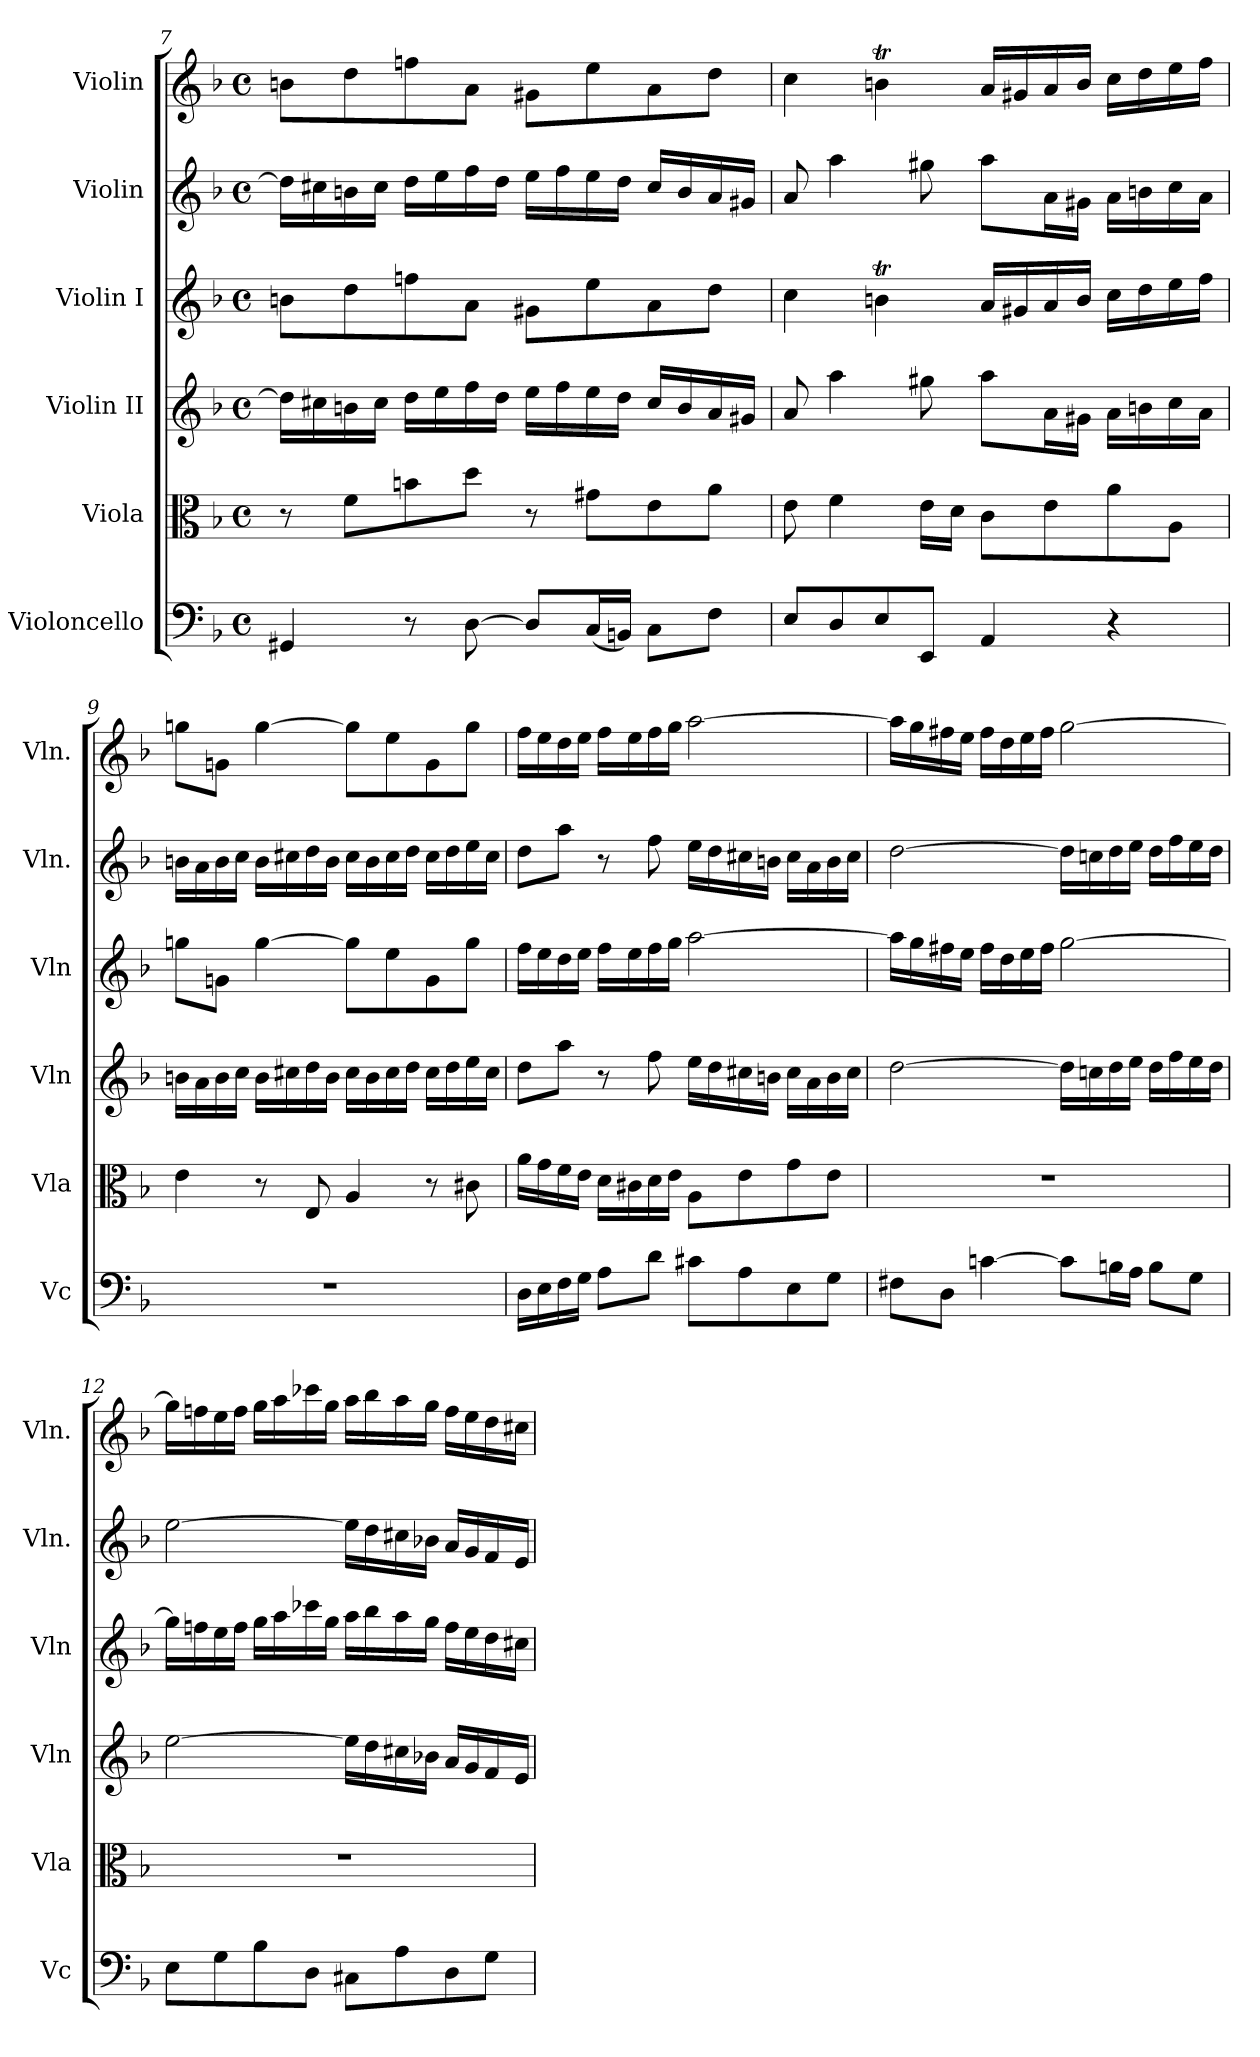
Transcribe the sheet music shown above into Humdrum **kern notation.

**kern	**kern	**kern	**kern	**kern	**kern
*part6	*part5	*part4	*part3	*part2	*part1
*staff6	*staff5	*staff4	*staff3	*staff2	*staff1
*I"Violoncello	*I"Viola	*I"Violin II	*I"Violin I	*I"Violin	*I"Violin
*I'Vc	*I'Vla	*I'Vln	*I'Vln	*I'Vln.	*I'Vln.
!!LO:LB:g=z
*clefF4	*clefC3	*clefG2	*clefG2	*clefG2	*clefG2
*k[b-]	*k[b-]	*k[b-]	*k[b-]	*k[b-]	*k[b-]
*M4/4	*M4/4	*M4/4	*M4/4	*M4/4	*M4/4
*met(c)	*met(c)	*met(c)	*met(c)	*met(c)	*met(c)
=7	=7	=7	=7	=7	=7
4GG#X/	8r	16dd\LL]	8bn\L	16dd\LL]	8bn\L
.	.	16cc#X\	.	16cc#X\	.
.	8f\L	16bn\	8dd\	16bn\	8dd\
.	.	16cc#\JJ	.	16cc#\JJ	.
8r	8bn\	16dd\LL	8ffn\	16dd\LL	8ffn\
.	.	16ee\	.	16ee\	.
[8D\	8dd\J	16ff\	8a\J	16ff\	8a\J
.	.	16dd\JJ	.	16dd\JJ	.
8D/L]	8r	16ee\LL	8g#X\L	16ee\LL	8g#X\L
.	.	16ff\	.	16ff\	.
(16C/L	8g#X\L	16ee\	8ee\	16ee\	8ee\
16BBn/JJ)	.	16dd\JJ	.	16dd\JJ	.
8C\L	8e\	16cc#/LL	8a\	16cc#/LL	8a\
.	.	16b/	.	16b/	.
8F\J	8a\J	16a/	8dd\J	16a/	8dd\J
.	.	16g#X/JJ	.	16g#X/JJ	.
=8	=8	=8	=8	=8	=8
8E/L	8e\	8a/	4cc\	8a/	4cc\
8D/	4f\	4aa\	.	4aa\	.
8E/	.	.	4bnt\	.	4bnt\
8EE/J	16e\LL	8gg#X\	.	8gg#X\	.
.	16d\JJ	.	.	.	.
4AA/	8c\L	8aa\L	16a/LL	8aa\L	16a/LL
.	.	.	16g#X/	.	16g#X/
.	8e\	16a\L	16a/	16a\L	16a/
.	.	16g#X\JJ	16b/JJ	16g#X\JJ	16b/JJ
4r	8a\	16a\LL	16cc\LL	16a\LL	16cc\LL
.	.	16bn\	16dd\	16bn\	16dd\
.	8A\J	16cc\	16ee\	16cc\	16ee\
.	.	16a\JJ	16ff\JJ	16a\JJ	16ff\JJ
!!LO:PB:g=z
=9	=9	=9	=9	=9	=9
1r	4e\	16bn\LL	8ggn\L	16bn\LL	8ggn\L
.	.	16a\	.	16a\	.
.	.	16b\	8gn\J	16b\	8gn\J
.	.	16cc\JJ	.	16cc\JJ	.
.	8r	16b\LL	[4gg\	16b\LL	[4gg\
.	.	16cc#X\	.	16cc#X\	.
.	8E/	16dd\	.	16dd\	.
.	.	16b\JJ	.	16b\JJ	.
.	4A/	16cc#\LL	8gg\L]	16cc#\LL	8gg\L]
.	.	16b\	.	16b\	.
.	.	16cc#\	8ee\	16cc#\	8ee\
.	.	16dd\JJ	.	16dd\JJ	.
.	8r	16cc#\LL	8g\	16cc#\LL	8g\
.	.	16dd\	.	16dd\	.
.	8c#X\	16ee\	8gg\J	16ee\	8gg\J
.	.	16cc#\JJ	.	16cc#\JJ	.
=10	=10	=10	=10	=10	=10
16D\LL	16a\LL	8dd\L	16ff\LL	8dd\L	16ff\LL
16E\	16g\	.	16ee\	.	16ee\
16F\	16f\	8aa\J	16dd\	8aa\J	16dd\
16G\JJ	16e\JJ	.	16ee\JJ	.	16ee\JJ
8A\L	16d\LL	8r	16ff\LL	8r	16ff\LL
.	16c#X\	.	16ee\	.	16ee\
8d\J	16d\	8ff\	16ff\	8ff\	16ff\
.	16e\JJ	.	16gg\JJ	.	16gg\JJ
8c#X\L	8A\L	16ee\LL	[2aa\	16ee\LL	[2aa\
.	.	16dd\	.	16dd\	.
8A\	8e\	16cc#X\	.	16cc#X\	.
.	.	16bn\JJ	.	16bn\JJ	.
8E\	8g\	16cc#\LL	.	16cc#\LL	.
.	.	16a\	.	16a\	.
8G\J	8e\J	16b\	.	16b\	.
.	.	16cc#\JJ	.	16cc#\JJ	.
!!LO:LB:g=z
=11	=11	=11	=11	=11	=11
8F#X\L	1r	[2dd\	16aa\LL]	[2dd\	16aa\LL]
.	.	.	16gg\	.	16gg\
8D\J	.	.	16ff#X\	.	16ff#X\
.	.	.	16ee\JJ	.	16ee\JJ
[4cn\	.	.	16ff#\LL	.	16ff#\LL
.	.	.	16dd\	.	16dd\
.	.	.	16ee\	.	16ee\
.	.	.	16ff#\JJ	.	16ff#\JJ
8c\L]	.	16dd\LL]	[2gg\	16dd\LL]	[2gg\
.	.	16ccn\	.	16ccn\	.
16Bn\L	.	16dd\	.	16dd\	.
16A\JJ	.	16ee\JJ	.	16ee\JJ	.
8B\L	.	16dd\LL	.	16dd\LL	.
.	.	16ff\	.	16ff\	.
8G\J	.	16ee\	.	16ee\	.
.	.	16dd\JJ	.	16dd\JJ	.
=12	=12	=12	=12	=12	=12
8E\L	1r	[2ee\	16gg\LL]	[2ee\	16gg\LL]
.	.	.	16ffn\	.	16ffn\
8G\	.	.	16ee\	.	16ee\
.	.	.	16ff\JJ	.	16ff\JJ
8B-\	.	.	16gg\LL	.	16gg\LL
.	.	.	16aa\	.	16aa\
8D\J	.	.	16ccc-X\	.	16ccc-X\
.	.	.	16gg\JJ	.	16gg\JJ
8C#X\L	.	16ee\LL]	16aa\LL	16ee\LL]	16aa\LL
.	.	16dd\	16bb-\	16dd\	16bb-\
8A\	.	16cc#X\	16aa\	16cc#X\	16aa\
.	.	16b-X\JJ	16gg\JJ	16b-X\JJ	16gg\JJ
8D\	.	16a/LL	16ff\LL	16a/LL	16ff\LL
.	.	16g/	16ee\	16g/	16ee\
8G\J	.	16f/	16dd\	16f/	16dd\
.	.	16e/JJ	16cc#X\JJ	16e/JJ	16cc#X\JJ
=	=	=	=	=	=
*-	*-	*-	*-	*-	*-
